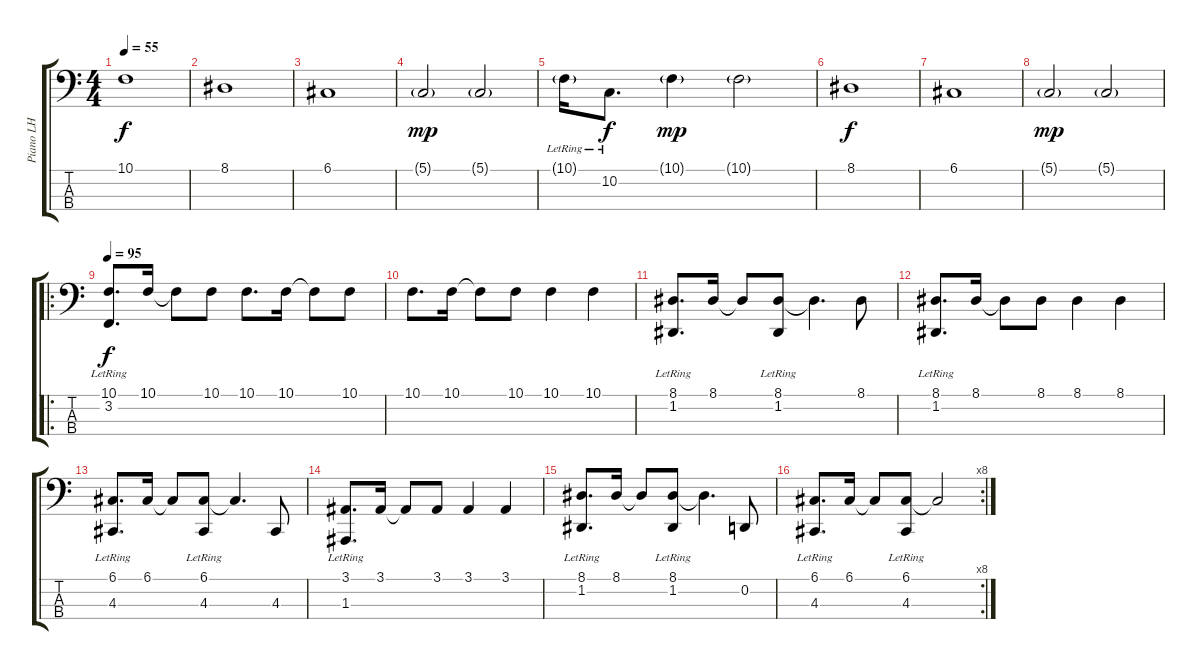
\track ("Piano LH" "Piano LH") {instrument electricgrandpiano}
\staff {score tabs}
\tuning (G2 D2 A1 E1) {hide}
\ts (4 4)
\tempo 55
\clef f4
\ks c
10.1.1{dy f instrument electricgrandpiano} |
8.1.1 |
6.1.1 |
5.1{g}.2{dy mp} 5.1{g}.2 |
10.1{g lr}.16 10.2{lr}.8{d dy f} 10.1{g}.4{dy mp} 10.1{g}.2 |
8.1.1{dy f} |
6.1.1 |
5.1{g}.2{dy mp} 5.1{g}.2 |
\ro
\tempo 95
(10.1 3.2{lr}).8{d dy f} 10.1.16 10.1{t}.8 10.1.8 10.1.8{d} 10.1.16 10.1{t}.8 10.1.8 |
10.1.8{d} 10.1.16 10.1{t}.8 10.1.8 10.1.4 10.1.4 |
(8.1 1.2{lr}).8{d} 8.1.16 8.1{t}.8 (8.1 1.2{lr}).8 8.1{t}.4{d} 8.1.8 |
(8.1 1.2{lr}).8{d} 8.1.16 8.1{t}.8 8.1.8 8.1.4 8.1.4 |
(6.1 4.3{lr}).8{d} 6.1.16 6.1{t}.8 (6.1 4.3{lr}).8 6.1{t}.4{d} 4.3.8 |
(3.1 1.3{lr}).8{d} 3.1.16 3.1{t}.8 3.1.8 3.1.4 3.1.4 |
(8.1 1.2{lr}).8{d} 8.1.16 8.1{t}.8 (8.1 1.2{lr}).8 8.1{t}.4{d} 0.2.8 |
\rc 8
(6.1 4.3{lr}).8{d} 6.1.16 6.1{t}.8 (6.1 4.3{lr}).8 6.1{t}.2
